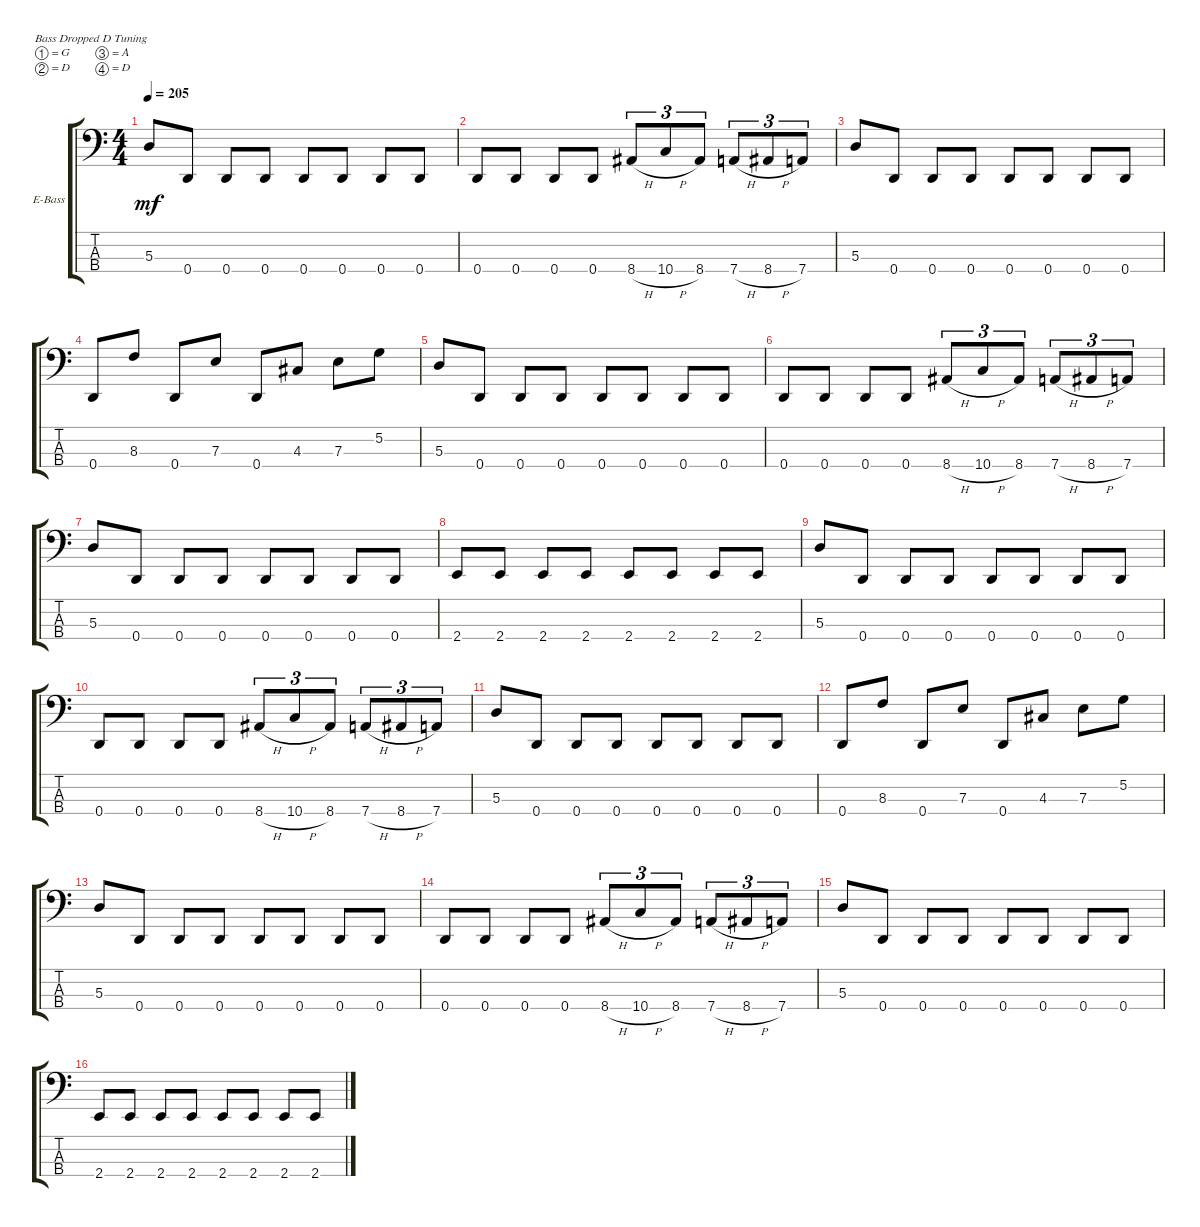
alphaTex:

\defaultSystemsLayout 4
\bracketExtendMode groupsimilarinstruments
\firstSystemTrackNameOrientation horizontal
\otherSystemsTrackNameOrientation horizontal
\track ("Electric Bass" "E-Bass") {instrument electricbassfinger}
\staff {score tabs}
\tuning (G2 D2 A1 D1)
\ts (4 4)
\tempo 205
\clef f4
\ks c
5.3.8{dy mf} 0.4.8 0.4.8 0.4.8 0.4.8 0.4.8 0.4.8 0.4.8 |
0.4.8 0.4.8 0.4.8 0.4.8 8.4{h}.8{tu (3 2)} 10.4{h}.8{tu (3 2)} 8.4.8{tu (3 2)} 7.4{h}.8{tu (3 2)} 8.4{h}.8{tu (3 2)} 7.4.8{tu (3 2)} |
5.3.8 0.4.8 0.4.8 0.4.8 0.4.8 0.4.8 0.4.8 0.4.8 |
0.4.8 8.3.8 0.4.8 7.3.8 0.4.8 4.3.8 7.3.8 5.2.8 |
5.3.8 0.4.8 0.4.8 0.4.8 0.4.8 0.4.8 0.4.8 0.4.8 |
0.4.8 0.4.8 0.4.8 0.4.8 8.4{h}.8{tu (3 2)} 10.4{h}.8{tu (3 2)} 8.4.8{tu (3 2)} 7.4{h}.8{tu (3 2)} 8.4{h}.8{tu (3 2)} 7.4.8{tu (3 2)} |
5.3.8 0.4.8 0.4.8 0.4.8 0.4.8 0.4.8 0.4.8 0.4.8 |
2.4.8 2.4.8 2.4.8 2.4.8 2.4.8 2.4.8 2.4.8 2.4.8 |
5.3.8 0.4.8 0.4.8 0.4.8 0.4.8 0.4.8 0.4.8 0.4.8 |
0.4.8 0.4.8 0.4.8 0.4.8 8.4{h}.8{tu (3 2)} 10.4{h}.8{tu (3 2)} 8.4.8{tu (3 2)} 7.4{h}.8{tu (3 2)} 8.4{h}.8{tu (3 2)} 7.4.8{tu (3 2)} |
5.3.8 0.4.8 0.4.8 0.4.8 0.4.8 0.4.8 0.4.8 0.4.8 |
0.4.8 8.3.8 0.4.8 7.3.8 0.4.8 4.3.8 7.3.8 5.2.8 |
5.3.8 0.4.8 0.4.8 0.4.8 0.4.8 0.4.8 0.4.8 0.4.8 |
0.4.8 0.4.8 0.4.8 0.4.8 8.4{h}.8{tu (3 2)} 10.4{h}.8{tu (3 2)} 8.4.8{tu (3 2)} 7.4{h}.8{tu (3 2)} 8.4{h}.8{tu (3 2)} 7.4.8{tu (3 2)} |
5.3.8 0.4.8 0.4.8 0.4.8 0.4.8 0.4.8 0.4.8 0.4.8 |
2.4.8 2.4.8 2.4.8 2.4.8 2.4.8 2.4.8 2.4.8 2.4.8
